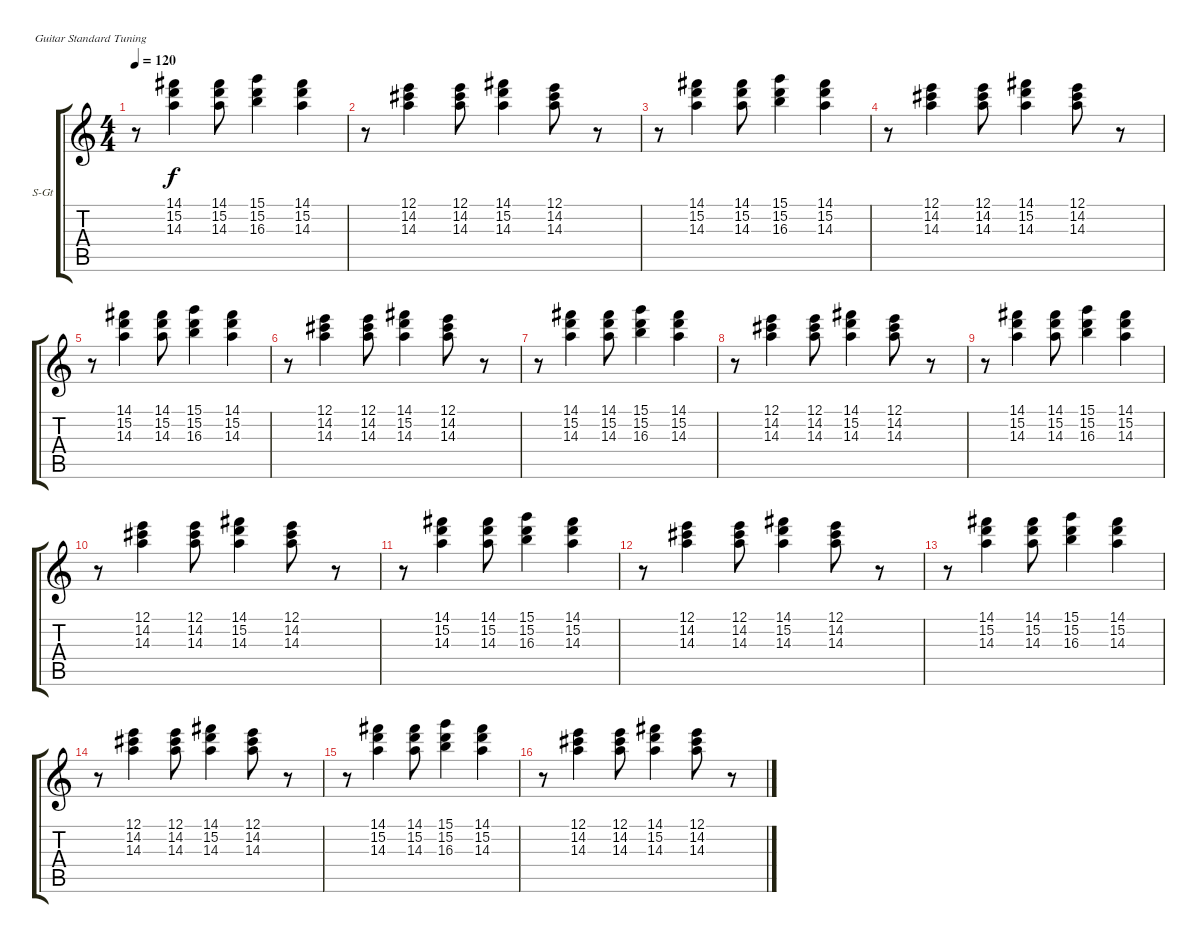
\bracketExtendMode groupsimilarinstruments
\firstSystemTrackNameOrientation horizontal
\otherSystemsTrackNameOrientation horizontal
\track ("Piano" "S-Gt") {instrument acousticgrandpiano}
\staff {score tabs}
\tuning (E4 B3 G3 D3 A2 E2)
\displaytranspose 12
\ts (4 4)
\tempo 120
\clef g2
\ks c
r.8{dy f} (14.1 15.2 14.3).4 (14.1 15.2 14.3).8 (15.1 15.2 16.3).4 (14.1 15.2 14.3).4 |
r.8 (12.1 14.2 14.3).4 (12.1 14.2 14.3).8 (14.1 15.2 14.3).4 (12.1 14.2 14.3).8 r.8 |
r.8 (14.1 15.2 14.3).4 (14.1 15.2 14.3).8 (15.1 15.2 16.3).4 (14.1 15.2 14.3).4 |
r.8 (12.1 14.2 14.3).4 (12.1 14.2 14.3).8 (14.1 15.2 14.3).4 (12.1 14.2 14.3).8 r.8 |
r.8 (14.1 15.2 14.3).4 (14.1 15.2 14.3).8 (15.1 15.2 16.3).4 (14.1 15.2 14.3).4 |
r.8 (12.1 14.2 14.3).4 (12.1 14.2 14.3).8 (14.1 15.2 14.3).4 (12.1 14.2 14.3).8 r.8 |
r.8 (14.1 15.2 14.3).4 (14.1 15.2 14.3).8 (15.1 15.2 16.3).4 (14.1 15.2 14.3).4 |
r.8 (12.1 14.2 14.3).4 (12.1 14.2 14.3).8 (14.1 15.2 14.3).4 (12.1 14.2 14.3).8 r.8 |
r.8 (14.1 15.2 14.3).4 (14.1 15.2 14.3).8 (15.1 15.2 16.3).4 (14.1 15.2 14.3).4 |
r.8 (12.1 14.2 14.3).4 (12.1 14.2 14.3).8 (14.1 15.2 14.3).4 (12.1 14.2 14.3).8 r.8 |
r.8 (14.1 15.2 14.3).4 (14.1 15.2 14.3).8 (15.1 15.2 16.3).4 (14.1 15.2 14.3).4 |
r.8 (12.1 14.2 14.3).4 (12.1 14.2 14.3).8 (14.1 15.2 14.3).4 (12.1 14.2 14.3).8 r.8 |
r.8 (14.1 15.2 14.3).4 (14.1 15.2 14.3).8 (15.1 15.2 16.3).4 (14.1 15.2 14.3).4 |
r.8 (12.1 14.2 14.3).4 (12.1 14.2 14.3).8 (14.1 15.2 14.3).4 (12.1 14.2 14.3).8 r.8 |
r.8 (14.1 15.2 14.3).4 (14.1 15.2 14.3).8 (15.1 15.2 16.3).4 (14.1 15.2 14.3).4 |
r.8 (12.1 14.2 14.3).4 (12.1 14.2 14.3).8 (14.1 15.2 14.3).4 (12.1 14.2 14.3).8 r.8
